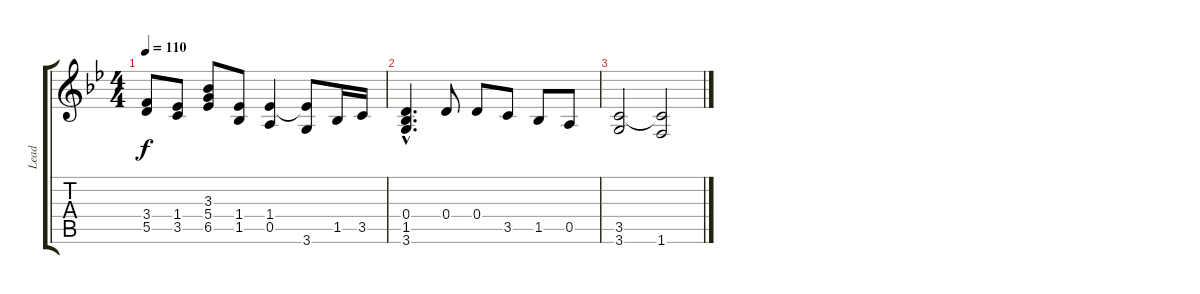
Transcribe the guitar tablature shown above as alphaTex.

\track ("Lead" "Lead") {instrument acousticguitarsteel}
\staff {score tabs}
\tuning (E4 B3 G3 D3 A2 E2) {hide}
\ts (4 4)
\tempo 110
\clef g2
\ks bb
(3.4 5.5).8{dy f} (1.4 3.5).8 (3.3 5.4 6.5).8 (1.4 1.5).8 (1.4 0.5).4 (1.4{t} 3.6).8 1.5.16 3.5.16 |
(0.4{hac} 1.5{hac} 3.6{hac}).4{d} 0.4.8 0.4.8 3.5.8 1.5.8 0.5.8 |
(3.5 3.6).2 (3.5{t} 1.6).2
